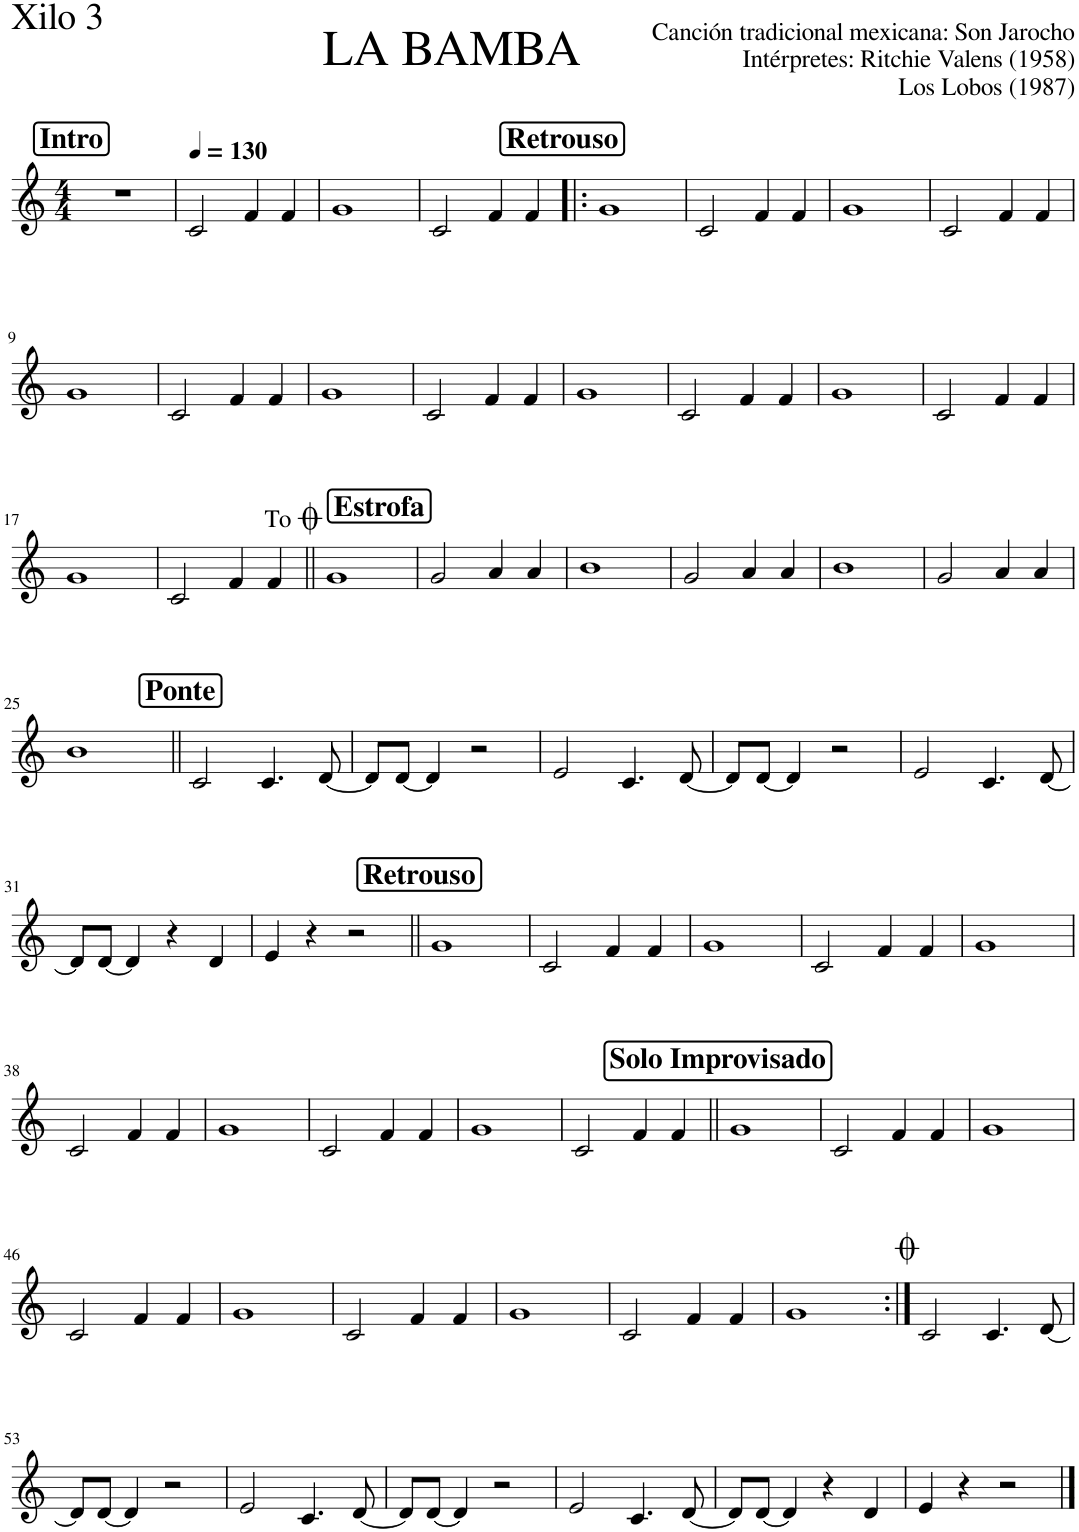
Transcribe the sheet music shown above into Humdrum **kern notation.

**kern
*part1
*staff1
*I"Xilo 3
*I'Xil.3
*clefG2
*Trd-7c-12
*k[]
*M4/4
!!LO:REH:place=s1:a:B:cj:fs=14:t=Intro
=1
1r
=2
*MM130
2c/
4f/
4f/
=3
1g
=4
2c/
4f/
4f/
!!LO:REH:place=s1:a:B:cj:fs=14:t=Retrouso
=5!|:
1g
=6
2c/
4f/
4f/
=7
1g
=8
2c/
4f/
4f/
!!LO:LB:g=z
=9
1g
=10
2c/
4f/
4f/
=11
1g
=12
2c/
4f/
4f/
=13
1g
=14
2c/
4f/
4f/
=15
1g
=16
2c/
4f/
4f/
!!LO:LB:g=z
=17
1g
=18
2c/
4f/
4f/
!LO:TX:a:t=To <font size="20"/>
!!LO:REH:place=s1:a:B:cj:fs=14:t=Estrofa
=19||
1g
=20
2g/
4a/
4a/
=21
1b
=22
2g/
4a/
4a/
=23
1b
=24
2g/
4a/
4a/
!!LO:LB:g=z
=25
1b
!!LO:REH:place=s1:a:B:cj:fs=14:t=Ponte
=26||
2c/
4.c/
[8d/
=27
8d/L]
[8d/J
4d/]
2r
=28
2e/
4.c/
[8d/
=29
8d/L]
[8d/J
4d/]
2r
=30
2e/
4.c/
[8d/
!!LO:LB:g=z
=31
8d/L]
[8d/J
4d/]
4r
4d/
=32
4e/
4r
2r
!!LO:REH:place=s1:a:B:cj:fs=14:t=Retrouso
=33||
1g
=34
2c/
4f/
4f/
=35
1g
=36
2c/
4f/
4f/
=37
1g
!!LO:LB:g=z
=38
2c/
4f/
4f/
=39
1g
=40
2c/
4f/
4f/
=41
1g
=42
2c/
4f/
4f/
!!LO:REH:place=s1:a:B:cj:fs=14:t=Solo Improvisado
=43||
1g
=44
2c/
4f/
4f/
=45
1g
!!LO:LB:g=z
=46
2c/
4f/
4f/
=47
1g
=48
2c/
4f/
4f/
=49
1g
=50
2c/
4f/
4f/
=51
1g
=52:|!
2c/
4.c/
[8d/
!!LO:LB:g=z
=53
8d/L]
[8d/J
4d/]
2r
=54
2e/
4.c/
[8d/
=55
8d/L]
[8d/J
4d/]
2r
=56
2e/
4.c/
[8d/
=57
8d/L]
[8d/J
4d/]
4r
4d/
=58
4e/
4r
2r
==
*-
